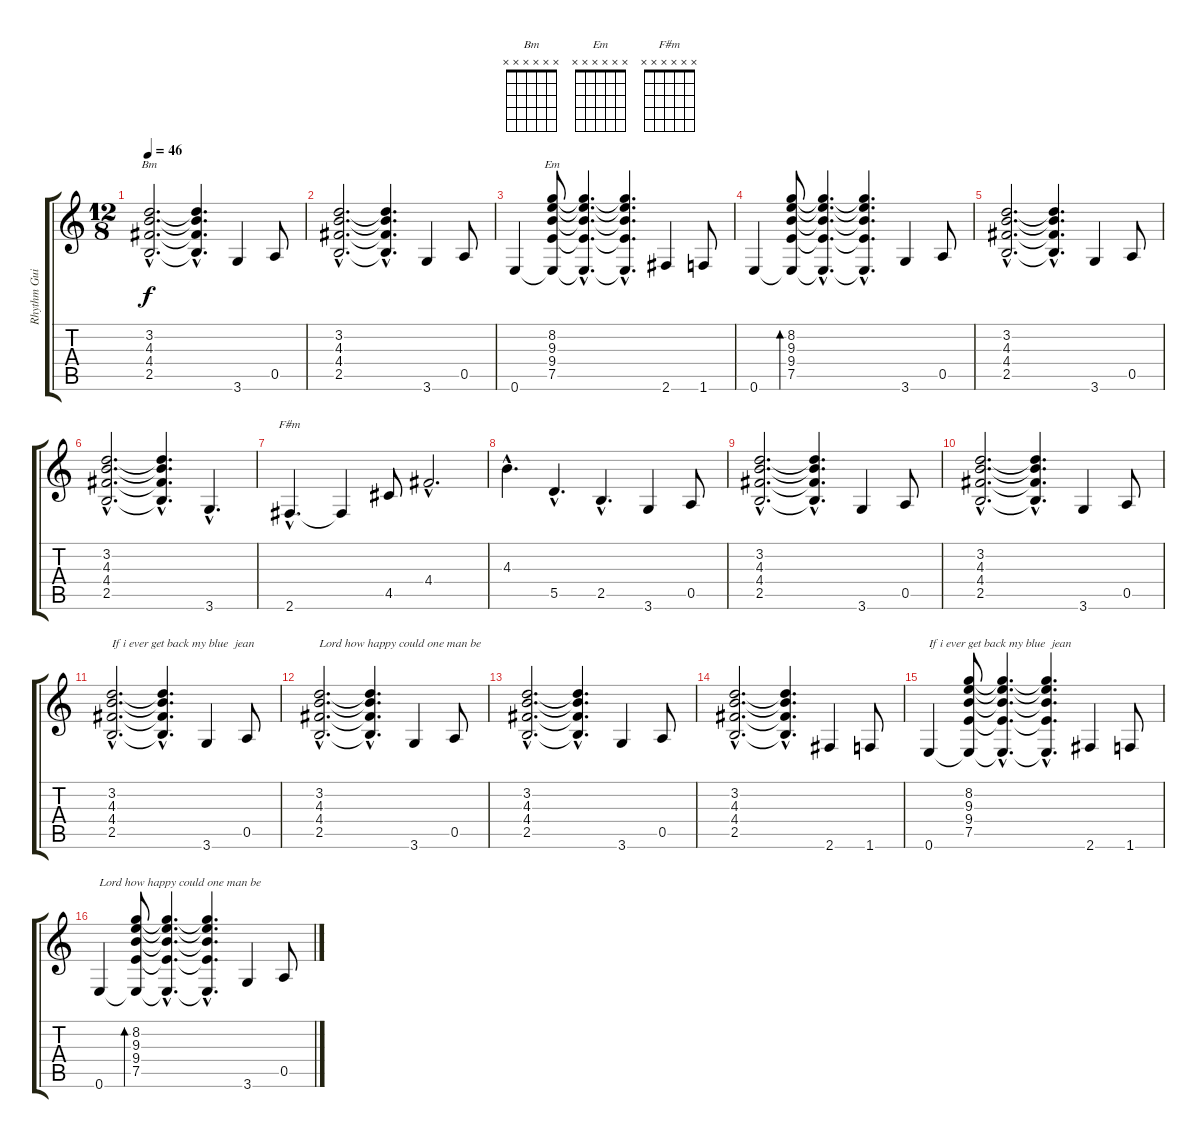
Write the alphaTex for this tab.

\track ("Rhythm Guitar" "Rhythm Gui") {instrument electricguitarclean}
\staff {score tabs}
\tuning (E4 B3 G3 D3 A2 E2) {hide}
\chord ("Bm" x x x x x x) {firstfret 0}
\chord ("Em" x x x x x x) {firstfret 0}
\chord ("F#m" x x x x x x) {firstfret 0}
\ts (12 8)
\tempo 46
\clef g2
\ks c
(3.2{hac} 4.3{hac} 4.4{hac} 2.5{hac}).2{d ch "Bm" dy f} (3.2{hac t} 4.3{hac t} 4.4{hac t} 2.5{hac t}).4{d} 3.6.4 0.5.8 |
(3.2{hac} 4.3{hac} 4.4{hac} 2.5{hac}).2{d} (3.2{hac t} 4.3{hac t} 4.4{hac t} 2.5{hac t}).4{d} 3.6.4 0.5.8 |
0.6.4 (8.2 9.3 9.4 7.5 0.6{t}).8{ch "Em"} (8.2{hac t} 9.3{hac t} 9.4{hac t} 7.5{hac t} 0.6{hac t}).4{d} (8.2{hac t} 9.3{hac t} 9.4{hac t} 7.5{hac t} 0.6{hac t}).4{d} 2.6.4 1.6.8 |
0.6.4 (8.2 9.3 9.4 7.5 0.6{t}).8{bd 60} (8.2{hac t} 9.3{hac t} 9.4{hac t} 7.5{hac t} 0.6{hac t}).4{d} (8.2{hac t} 9.3{hac t} 9.4{hac t} 7.5{hac t} 0.6{hac t}).4{d} 3.6.4 0.5.8 |
(3.2{hac} 4.3{hac} 4.4{hac} 2.5{hac}).2{d} (3.2{hac t} 4.3{hac t} 4.4{hac t} 2.5{hac t}).4{d} 3.6.4 0.5.8 |
(3.2{hac} 4.3{hac} 4.4{hac} 2.5{hac}).2{d} (3.2{hac t} 4.3{hac t} 4.4{hac t} 2.5{hac t}).4{d} 3.6{hac}.4{d} |
2.6{hac}.4{d ch "F#m"} 2.6{t}.4 4.5.8 4.4{hac}.2{d} |
4.3{hac}.4{d} 5.5{hac}.4{d} 2.5{hac}.4{d} 3.6.4 0.5.8 |
(3.2{hac} 4.3{hac} 4.4{hac} 2.5{hac}).2{d} (3.2{hac t} 4.3{hac t} 4.4{hac t} 2.5{hac t}).4{d} 3.6.4 0.5.8 |
(3.2{hac} 4.3{hac} 4.4{hac} 2.5{hac}).2{d} (3.2{hac t} 4.3{hac t} 4.4{hac t} 2.5{hac t}).4{d} 3.6.4 0.5.8 |
(3.2{hac} 4.3{hac} 4.4{hac} 2.5{hac}).2{d txt "If i ever get back my blue  jean"} (3.2{hac t} 4.3{hac t} 4.4{hac t} 2.5{hac t}).4{d} 3.6.4 0.5.8 |
(3.2{hac} 4.3{hac} 4.4{hac} 2.5{hac}).2{d txt "Lord how happy could one man be"} (3.2{hac t} 4.3{hac t} 4.4{hac t} 2.5{hac t}).4{d} 3.6.4 0.5.8 |
(3.2{hac} 4.3{hac} 4.4{hac} 2.5{hac}).2{d} (3.2{hac t} 4.3{hac t} 4.4{hac t} 2.5{hac t}).4{d} 3.6.4 0.5.8 |
(3.2{hac} 4.3{hac} 4.4{hac} 2.5{hac}).2{d} (3.2{hac t} 4.3{hac t} 4.4{hac t} 2.5{hac t}).4{d} 2.6.4 1.6.8 |
0.6.4{txt "If i ever get back my blue  jean"} (8.2 9.3 9.4 7.5 0.6{t}).8 (8.2{hac t} 9.3{hac t} 9.4{hac t} 7.5{hac t} 0.6{hac t}).4{d} (8.2{hac t} 9.3{hac t} 9.4{hac t} 7.5{hac t} 0.6{hac t}).4{d} 2.6.4 1.6.8 |
0.6.4{txt "Lord how happy could one man be"} (8.2 9.3 9.4 7.5 0.6{t}).8{bd 60} (8.2{hac t} 9.3{hac t} 9.4{hac t} 7.5{hac t} 0.6{hac t}).4{d} (8.2{hac t} 9.3{hac t} 9.4{hac t} 7.5{hac t} 0.6{hac t}).4{d} 3.6.4 0.5.8
